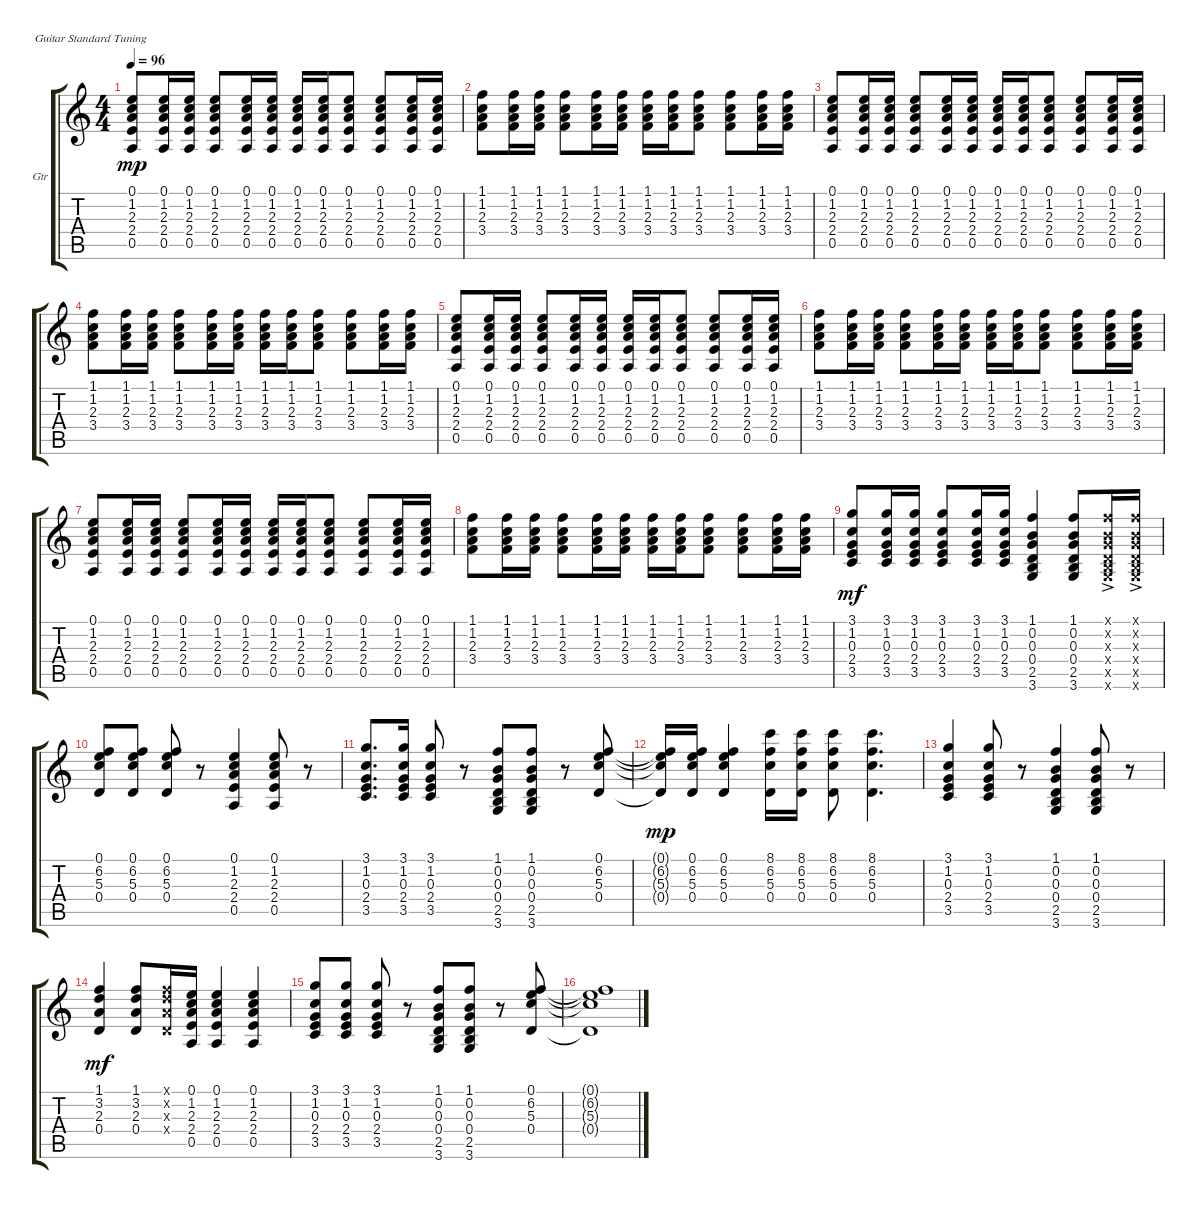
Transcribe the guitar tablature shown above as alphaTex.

\defaultSystemsLayout 4
\bracketExtendMode groupsimilarinstruments
\firstSystemTrackNameOrientation horizontal
\otherSystemsTrackNameOrientation horizontal
\track ("Guitar (Clean)" "Gtr") {instrument acousticguitarsteel}
\staff {score tabs}
\tuning (E4 B3 G3 D3 A2 E2)
\ts (4 4)
\tempo 96
\clef g2
\scale
0.333333
\ks c
(0.5 2.4 2.3 1.2 0.1).8{dy mp} (0.5 2.4 2.3 1.2 0.1).16 (0.5 2.4 2.3 1.2 0.1).16 (0.5 2.4 2.3 1.2 0.1).8 (0.5 2.4 2.3 1.2 0.1).16 (0.1 1.2 2.3 2.4 0.5).16 (0.5 2.4 2.3 1.2 0.1).16 (0.5 2.4 2.3 1.2 0.1).16 (0.5 2.4 2.3 1.2 0.1).8 (0.5 2.4 2.3 1.2 0.1).8 (0.5 2.3 2.4 1.2 0.1).16 (0.5 2.4 2.3 1.2 0.1).16 |
\scale
0.333333 (3.4 2.3 1.2 1.1).8 (3.4 2.3 1.2 1.1).16 (3.4 2.3 1.2 1.1).16 (3.4 2.3 1.2 1.1).8 (3.4 2.3 1.2 1.1).16 (1.2 2.3 3.4 1.1).16 (3.4 2.3 1.2 1.1).16 (3.4 2.3 1.2 1.1).16 (3.4 2.3 1.2 1.1).8 (3.4 2.3 1.2 1.1).8 (2.3 3.4 1.2 1.1).16 (3.4 2.3 1.2 1.1).16 |
\scale
0.333333 (0.5 2.4 2.3 1.2 0.1).8 (0.5 2.4 2.3 1.2 0.1).16 (0.5 2.4 2.3 1.2 0.1).16 (0.5 2.4 2.3 1.2 0.1).8 (0.5 2.4 2.3 1.2 0.1).16 (0.1 1.2 2.3 2.4 0.5).16 (0.5 2.4 2.3 1.2 0.1).16 (0.5 2.4 2.3 1.2 0.1).16 (0.5 2.4 2.3 1.2 0.1).8 (0.5 2.4 2.3 1.2 0.1).8 (0.5 2.3 2.4 1.2 0.1).16 (0.5 2.4 2.3 1.2 0.1).16 |
\scale
0.333333 (3.4 2.3 1.2 1.1).8 (3.4 2.3 1.2 1.1).16 (3.4 2.3 1.2 1.1).16 (3.4 2.3 1.2 1.1).8 (3.4 2.3 1.2 1.1).16 (1.2 2.3 3.4 1.1).16 (3.4 2.3 1.2 1.1).16 (3.4 2.3 1.2 1.1).16 (3.4 2.3 1.2 1.1).8 (3.4 2.3 1.2 1.1).8 (2.3 3.4 1.2 1.1).16 (3.4 2.3 1.2 1.1).16 |
\scale
0.333333 (0.5 2.4 2.3 1.2 0.1).8 (0.5 2.4 2.3 1.2 0.1).16 (0.5 2.4 2.3 1.2 0.1).16 (0.5 2.4 2.3 1.2 0.1).8 (0.5 2.4 2.3 1.2 0.1).16 (0.1 1.2 2.3 2.4 0.5).16 (0.5 2.4 2.3 1.2 0.1).16 (0.5 2.4 2.3 1.2 0.1).16 (0.5 2.4 2.3 1.2 0.1).8 (0.5 2.4 2.3 1.2 0.1).8 (0.5 2.3 2.4 1.2 0.1).16 (0.5 2.4 2.3 1.2 0.1).16 |
\scale
0.333333 (3.4 2.3 1.2 1.1).8 (3.4 2.3 1.2 1.1).16 (3.4 2.3 1.2 1.1).16 (3.4 2.3 1.2 1.1).8 (3.4 2.3 1.2 1.1).16 (1.2 2.3 3.4 1.1).16 (3.4 2.3 1.2 1.1).16 (3.4 2.3 1.2 1.1).16 (3.4 2.3 1.2 1.1).8 (3.4 2.3 1.2 1.1).8 (2.3 3.4 1.2 1.1).16 (3.4 2.3 1.2 1.1).16 |
\scale
0.333333 (0.5 2.4 2.3 1.2 0.1).8 (0.5 2.4 2.3 1.2 0.1).16 (0.5 2.4 2.3 1.2 0.1).16 (0.5 2.4 2.3 1.2 0.1).8 (0.5 2.4 2.3 1.2 0.1).16 (0.1 1.2 2.3 2.4 0.5).16 (0.5 2.4 2.3 1.2 0.1).16 (0.5 2.4 2.3 1.2 0.1).16 (0.5 2.4 2.3 1.2 0.1).8 (0.5 2.4 2.3 1.2 0.1).8 (0.5 2.3 2.4 1.2 0.1).16 (0.5 2.4 2.3 1.2 0.1).16 |
\scale
0.333333 (3.4 2.3 1.2 1.1).8 (3.4 2.3 1.2 1.1).16 (3.4 2.3 1.2 1.1).16 (3.4 2.3 1.2 1.1).8 (3.4 2.3 1.2 1.1).16 (1.2 2.3 3.4 1.1).16 (3.4 2.3 1.2 1.1).16 (3.4 2.3 1.2 1.1).16 (3.4 2.3 1.2 1.1).8 (3.4 2.3 1.2 1.1).8 (2.3 3.4 1.2 1.1).16 (3.4 2.3 1.2 1.1).16 |
\scale
0.333333 (3.1 1.2 0.3 2.4 3.5).8{dy mf} (3.1 1.2 0.3 2.4 3.5).16 (3.5 2.4 0.3 1.2 3.1).16 (3.5 2.4 0.3 1.2 3.1).8 (3.1 1.2 0.3 2.4 3.5).16 (3.5 2.4 0.3 1.2 3.1).16 (0.2 0.3 0.4 2.5 1.1 3.6).4 (0.2 0.3 0.4 2.5 1.1 3.6).8 (3.6{ac x} 2.5{ac x} 0.4{ac x} 0.3{ac x} 0.2{ac x} 1.1{ac x}).16 (1.1{ac x} 0.2{ac x} 0.3{ac x} 0.4{ac x} 2.5{ac x} 3.6{ac x}).16 |
\scale
0.333333 (0.4 5.3 6.2 0.1).8 (0.1 6.2 5.3 0.4).8 (0.4 5.3 6.2 0.1).8 r.8 (0.5 2.4 2.3 1.2 0.1).4 (0.1 1.2 2.3 2.4 0.5).8 r.8 |
\scale
0.333333 (3.1 1.2 0.3 2.4 3.5).8{d} (3.1 1.2 0.3 2.4 3.5).16 (3.5 2.4 0.3 1.2 3.1).8 r.8 (0.2 0.3 0.4 2.5 1.1 3.6).8 (0.2 0.3 0.4 2.5 1.1 3.6).8 r.8 (0.4 5.3 6.2 0.1).8 |
\scale
0.333333 (0.1{t} 6.2{t} 5.3{t} 0.4{t}).16{dy mp} (0.4 5.3 6.2 0.1).16 (0.1 6.2 5.3 0.4).4 (8.1 6.2 5.3 0.4).16 (8.1 6.2 5.3 0.4).16 (8.1 5.3 0.4 6.2).8 (0.4 5.3 6.2 8.1).4{d} |
\scale
0.333333 (3.1 1.2 0.3 2.4 3.5).4 (3.1 1.2 0.3 2.4 3.5).8 r.8 (0.2 0.3 0.4 2.5 1.1 3.6).4 (0.2 0.3 0.4 2.5 1.1 3.6).8 r.8 |
\scale
0.333333 (0.4 2.3 3.2 1.1).4{dy mf} (1.1 3.2 2.3 0.4).8 (1.1{x} 3.2{x} 2.3{x} 0.4{x}).16 (0.5 2.4 2.3 1.2 0.1).16 (0.1 1.2 2.3 2.4 0.5).4 (0.1 1.2 2.3 2.4 0.5).4 |
\scale
0.333333 (3.1 1.2 0.3 2.4 3.5).8 (3.1 1.2 0.3 2.4 3.5).8 (3.1 1.2 0.3 2.4 3.5).8 r.8 (0.2 0.3 0.4 2.5 1.1 3.6).8 (0.2 0.3 0.4 2.5 1.1 3.6).8 r.8 (0.4 5.3 6.2 0.1).8 |
\scale
0.333333 (0.4{t} 5.3{t} 6.2{t} 0.1{t}).1
